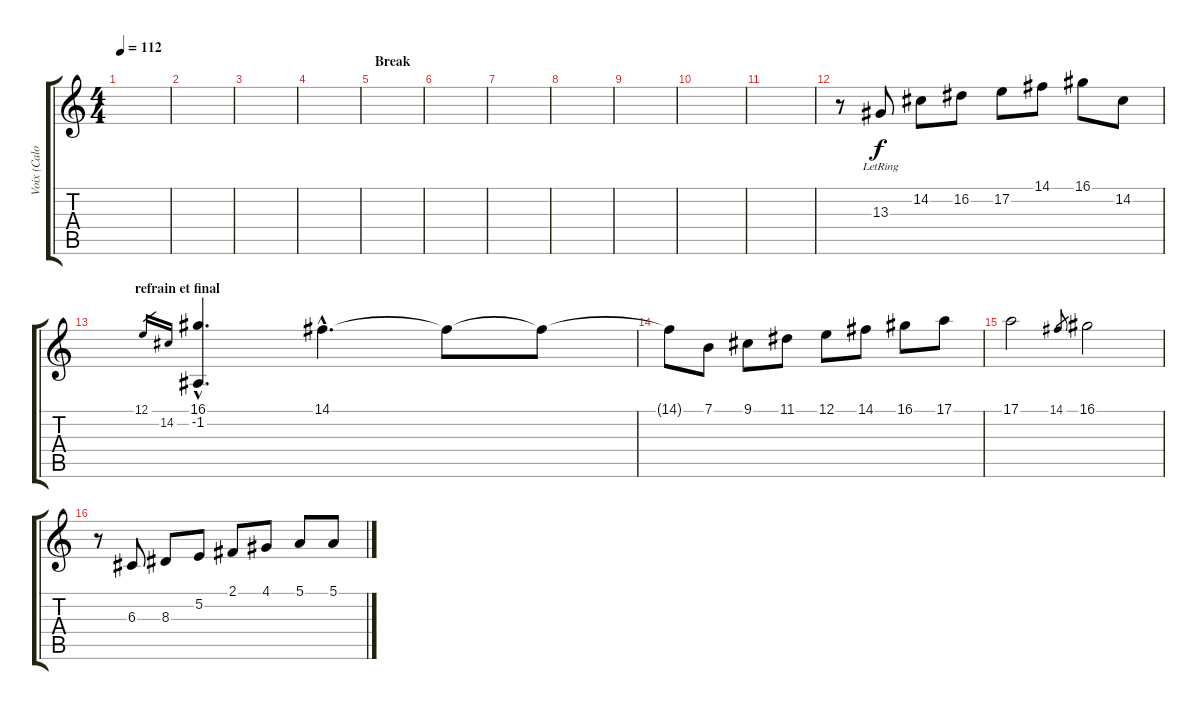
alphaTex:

\track ("Voix (Calogero)" "Voix (Calo") {instrument lead3calliope}
\staff {score tabs}
\tuning (E4 B3 G3 D3 A2 E2) {hide}
\ts (4 4)
\tempo 112
\clef g2
\ks c
|
|
|
|
\section ("" "Break")
|
|
|
|
|
|
|
r.8 13.3{lr}.8 14.2.8 16.2.8 17.2.8 14.1.8 16.1.8 14.2.8 |
\section ("" "refrain et final")
12.1.16{gr} 14.2.16{gr} (16.1{hac} -1.2{hac}).4{d} 14.1{hac}.4{d} 14.1{t}.8 14.1{t}.8 |
14.1{t}.8 7.1.8 9.1.8 11.1.8 12.1.8 14.1.8 16.1.8 17.1.8 |
17.1.2 14.1.8{gr} 16.1.2 |
r.8 6.3.8 8.3.8 5.2.8 2.1.8 4.1.8 5.1.8 5.1.8
